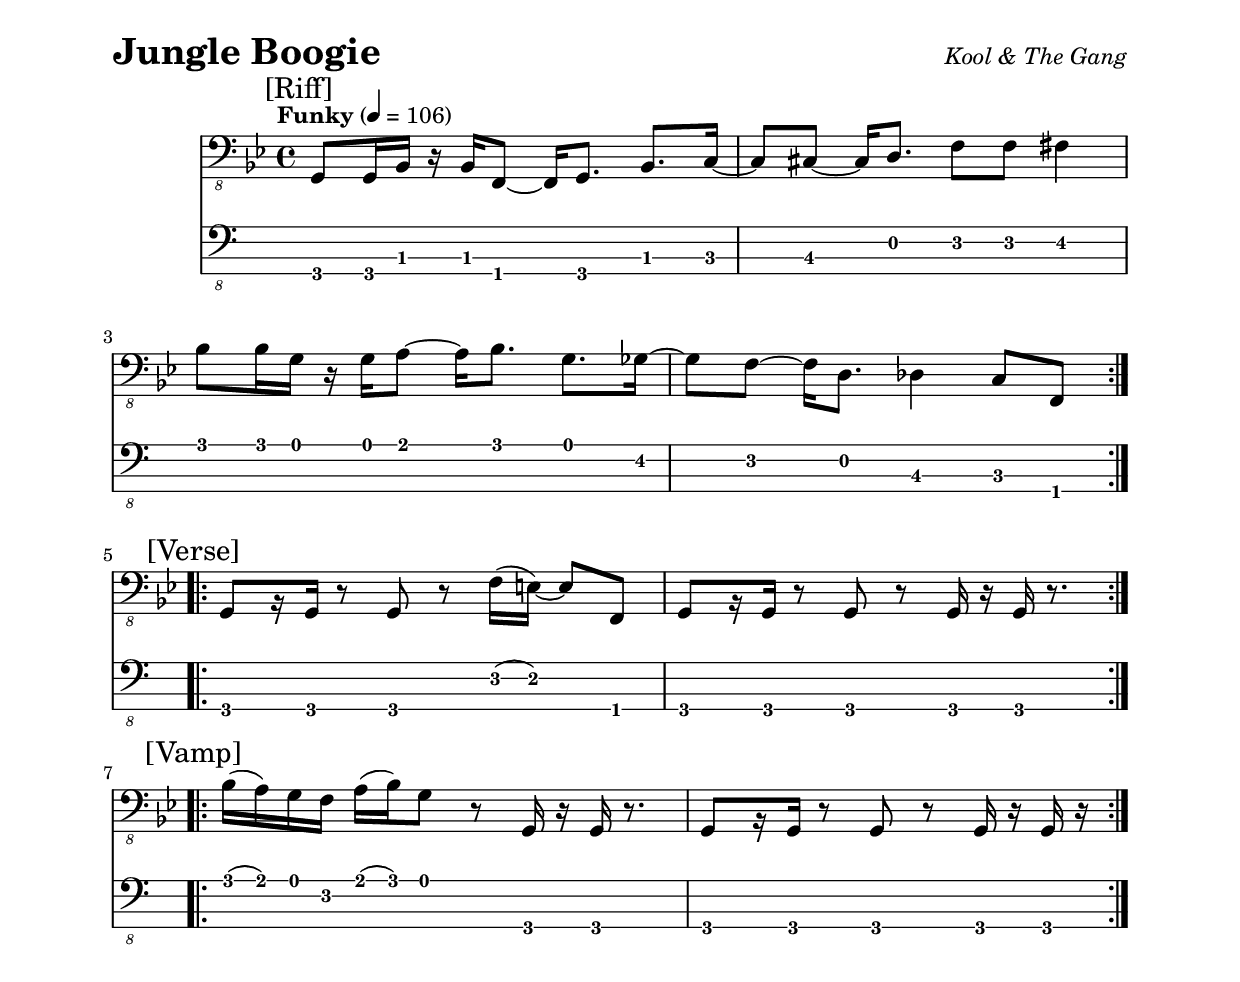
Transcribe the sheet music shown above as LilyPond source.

% LilyBin

\version "2.20.0"
\include "english.ly"

\header {
  piece = \markup { \fontsize #4 \bold "Jungle Boogie" }
  opus = \markup { \italic "Kool & The Gang" }
}

\paper { 
  left-margin = 0.75\in
  right-margin = 0.75\in
  top-margin = 1\in
  bottom-margin = 1\in
}

global = {
  \tempo "Funky" 4 = 106
  \time 4/4
  % \compressFullBarRests
  % \override MultiMeasureRest.expand-limit = #2
}

my_notes = \relative c {
  \clef "bass_8"
  \key bf \major
  
  %% Riff
  \mark \markup { [Riff] }
  g,8 g16 bf16 r16 bf16 f8~ f16 g8. bf8. c16~ | 
  c8 cs8 ~cs16 d8. f8 f8 fs4 |
  \break
  bf8 bf16 g16 r16 g16 a8~ a16 bf8. g8. gf16~ |
  gf8 f8~ f16 d8. df4 c8 f,8 
  \bar ":.|.:" \break
  
  %% Verse
  \mark \markup { [Verse] }
  g8 [r16 g16] r8 g8 r8 f'16 (\tieDown e16~) \tieUp e8 f,8 |
  g8 [r16 g16] r8 g8 r8 g16 r16 g16 r8.
  \bar ":.|.:" \break
  
  %% Vamp
  \mark \markup { [Vamp] }
  bf'16 (a16) g16 f16 a16 (bf16) g8 r8 g,16 r16 g16 r8. |
  g8 [r16 g16] r8 g8 r8 g16 r16 g16 r16 
  \bar ":.|.:" \break  
}

my_music = <<
  \new Staff {
    \set Staff.midiInstrument = #"electric bass (finger)"
    \set Staff.midiMinimumVolume = #0.7
    \set Staff.midiMaximumVolume = #0.95
    \global
    \my_notes
  }
  \tag #'scoreOnly
  \new TabStaff
    \with { stringTunings = #bass-tuning } 
  { 
    %%\set TabStaff.minimumFret = #3f
    \set TabStaff.restrainOpenStrings = ##t
    \global
    \my_notes
  }
>>
  
\score {
  \removeWithTag #'midiOnly \my_music
  \layout {
    \context {
      \Score \override StringNumber #'stencil = ##f 
    }
  }
}

\score {
  \removeWithTag #'scoreOnly \unfoldRepeats \my_music
  \midi {}
}
